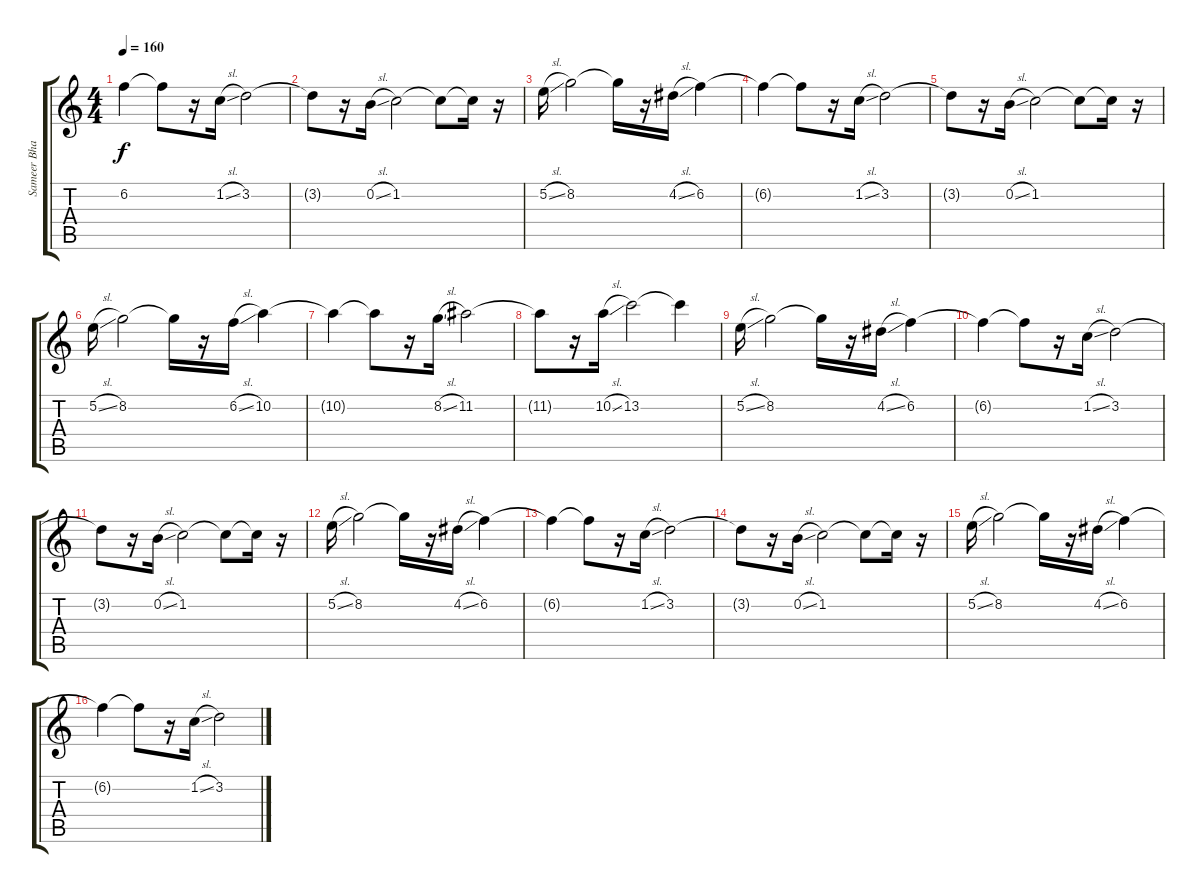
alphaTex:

\track ("Sameer Bhattacharya - Lead" "Sameer Bha") {instrument overdrivenguitar}
\staff {score tabs}
\tuning (E4 B3 G3 D3 A2 D2) {hide}
\ts (4 4)
\tempo 160
\clef g2
\ks c
6.2{t}.4{dy f} 6.2{t}.8 r.16 1.2{sl}.16 3.2.2 |
3.2{t}.8 r.16 0.2{sl}.16 1.2.2 1.2{t}.8 1.2{t}.16 r.16 |
5.2{sl}.16 8.2.2 8.2{t}.16 r.16 4.2{sl}.16 6.2.4 |
6.2{t}.4 6.2{t}.8 r.16 1.2{sl}.16 3.2.2 |
3.2{t}.8 r.16 0.2{sl}.16 1.2.2 1.2{t}.8 1.2{t}.16 r.16 |
5.2{sl}.16 8.2.2 8.2{t}.16 r.16 6.2{sl}.16 10.2.4 |
10.2{t}.4 10.2{t}.8 r.16 8.2{sl}.16 11.2.2 |
11.2{t}.8 r.16 10.2{sl}.16 13.2.2 13.2{t}.4 |
5.2{sl}.16{instrument overdrivenguitar} 8.2.2 8.2{t}.16 r.16 4.2{sl}.16 6.2.4 |
6.2{t}.4 6.2{t}.8 r.16 1.2{sl}.16 3.2.2 |
3.2{t}.8 r.16 0.2{sl}.16 1.2.2 1.2{t}.8 1.2{t}.16 r.16 |
5.2{sl}.16 8.2.2 8.2{t}.16 r.16 4.2{sl}.16 6.2.4 |
6.2{t}.4 6.2{t}.8 r.16 1.2{sl}.16 3.2.2 |
3.2{t}.8 r.16 0.2{sl}.16 1.2.2 1.2{t}.8 1.2{t}.16 r.16 |
5.2{sl}.16 8.2.2 8.2{t}.16 r.16 4.2{sl}.16 6.2.4 |
6.2{t}.4 6.2{t}.8 r.16 1.2{sl}.16 3.2.2
